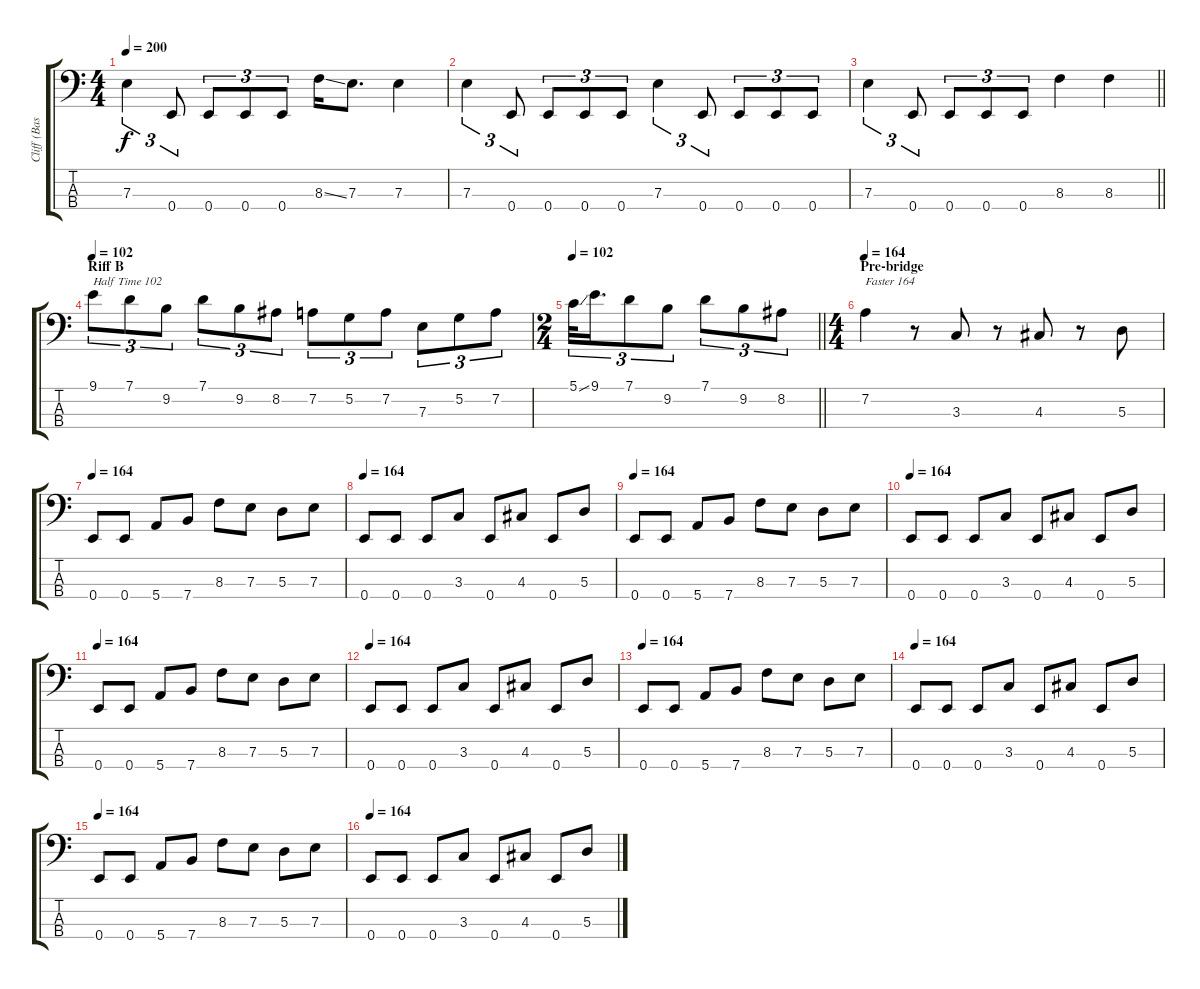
\track ("Cliff (Bass)" "Cliff (Bas") {instrument electricbassfinger}
\staff {score tabs}
\tuning (G2 D2 A1 E1) {hide}
\ts (4 4)
\tempo 200
\clef f4
\ks c
7.3.4{tu (3 2) dy f} 0.4.8{tu (3 2)} 0.4.8{tu (3 2)} 0.4.8{tu (3 2)} 0.4.8{tu (3 2)} 8.3{ss}.16 7.3.8{d} 7.3.4 |
7.3.4{tu (3 2)} 0.4.8{tu (3 2)} 0.4.8{tu (3 2)} 0.4.8{tu (3 2)} 0.4.8{tu (3 2)} 7.3.4{tu (3 2)} 0.4.8{tu (3 2)} 0.4.8{tu (3 2)} 0.4.8{tu (3 2)} 0.4.8{tu (3 2)} |
\barLineRight lightlight
7.3.4{tu (3 2)} 0.4.8{tu (3 2)} 0.4.8{tu (3 2)} 0.4.8{tu (3 2)} 0.4.8{tu (3 2)} 8.3.4 8.3.4 |
\section ("" "Riff B")
\tempo 102
9.1.8{tu (3 2) txt "Half Time 102"} 7.1.8{tu (3 2)} 9.2.8{tu (3 2)} 7.1.8{tu (3 2)} 9.2.8{tu (3 2)} 8.2.8{tu (3 2)} 7.2.8{tu (3 2)} 5.2.8{tu (3 2)} 7.2.8{tu (3 2)} 7.3.8{tu (3 2)} 5.2.8{tu (3 2)} 7.2.8{tu (3 2)} |
\ts (2 4)
\tempo 102
\barLineRight lightlight
5.1{ss}.32{tu (3 2)} 9.1.16{d tu (3 2)} 7.1.8{tu (3 2)} 9.2.8{tu (3 2)} 7.1.8{tu (3 2)} 9.2.8{tu (3 2)} 8.2.8{tu (3 2)} |
\ts (4 4)
\section ("" "Pre-bridge")
\tempo 164
7.2.4{txt "Faster 164"} r.8 3.3.8 r.8 4.3.8 r.8 5.3.8 |
\tempo 164
0.4.8 0.4.8 5.4.8 7.4.8 8.3.8 7.3.8 5.3.8 7.3.8 |
\tempo 164
0.4.8 0.4.8 0.4.8 3.3.8 0.4.8 4.3.8 0.4.8 5.3.8 |
\tempo 164
0.4.8 0.4.8 5.4.8 7.4.8 8.3.8 7.3.8 5.3.8 7.3.8 |
\tempo 164
0.4.8 0.4.8 0.4.8 3.3.8 0.4.8 4.3.8 0.4.8 5.3.8 |
\tempo 164
0.4.8 0.4.8 5.4.8 7.4.8 8.3.8 7.3.8 5.3.8 7.3.8 |
\tempo 164
0.4.8 0.4.8 0.4.8 3.3.8 0.4.8 4.3.8 0.4.8 5.3.8 |
\tempo 164
0.4.8 0.4.8 5.4.8 7.4.8 8.3.8 7.3.8 5.3.8 7.3.8 |
\tempo 164
0.4.8 0.4.8 0.4.8 3.3.8 0.4.8 4.3.8 0.4.8 5.3.8 |
\tempo 164
0.4.8 0.4.8 5.4.8 7.4.8 8.3.8 7.3.8 5.3.8 7.3.8 |
\tempo 164
0.4.8 0.4.8 0.4.8 3.3.8 0.4.8 4.3.8 0.4.8 5.3.8
